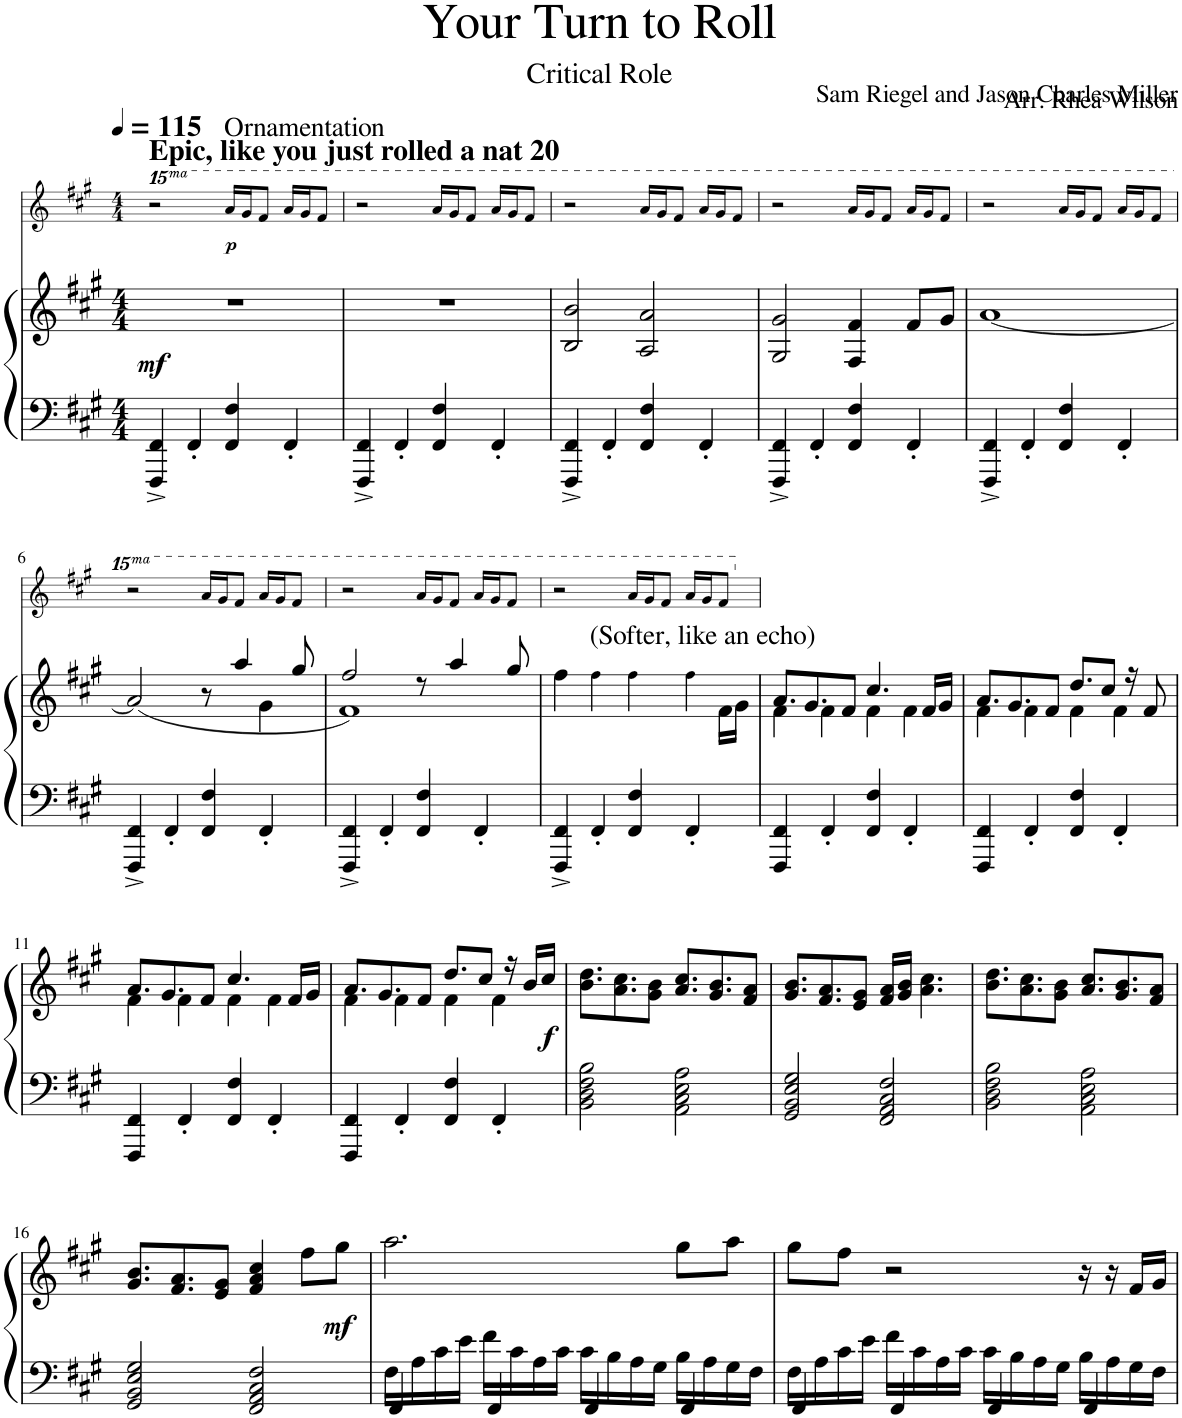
**kern	**kern	**dynam	**kern	**dynam
*part2	*part2	*part2	*part1	*part1
*staff3	*staff2	*staff2/3	*staff1	*staff1
*I"Piano	*	*	*I"Piano	*
*I'Pno	*	*	*I'Pno	*
*	*	*	*stria5	*
*clefF4	*clefG2	*	*clefG2	*
*k[f#c#g#]	*k[f#c#g#]	*	*k[f#c#g#]	*
*M4/4	*M4/4	*	*M4/4	*
*MM115	*MM115	*	*MM115	*
*	*	*	*15ma	*
=1	=1	=1	=1	=1
!	!	!	!LO:TX:a:B:t=Epic, like you just rolled a nat 20	!
!	!	!LO:DY:b	!	!
4FFF#/^ 4FF#/^	1r	mf	2r	.
4FF#'/	.	.	.	.
!	!	!	!LO:TX:a:t=Ornamentation	!
!	!	!	!	!LO:DY:b
4FF#/ 4F#/	.	.	16aaa/LL	p
.	.	.	16ggg#/J	.
.	.	.	8fff#/J	.
4FF#'/	.	.	16aaa/LL	.
.	.	.	16ggg#/J	.
.	.	.	8fff#/J	.
=2	=2	=2	=2	=2
4FFF#/^ 4FF#/^	1r	.	2r	.
4FF#'/	.	.	.	.
4FF#/ 4F#/	.	.	16aaa/LL	.
.	.	.	16ggg#/J	.
.	.	.	8fff#/J	.
4FF#'/	.	.	16aaa/LL	.
.	.	.	16ggg#/J	.
.	.	.	8fff#/J	.
=3	=3	=3	=3	=3
4FFF#/^ 4FF#/^	2B/ 2b/	.	2r	.
4FF#'/	.	.	.	.
4FF#/ 4F#/	2A/ 2a/	.	16aaa/LL	.
.	.	.	16ggg#/J	.
.	.	.	8fff#/J	.
4FF#'/	.	.	16aaa/LL	.
.	.	.	16ggg#/J	.
.	.	.	8fff#/J	.
=4	=4	=4	=4	=4
4FFF#/^ 4FF#/^	2G#/ 2g#/	.	2r	.
4FF#'/	.	.	.	.
4FF#/ 4F#/	4F#/ 4f#/	.	16aaa/LL	.
.	.	.	16ggg#/J	.
.	.	.	8fff#/J	.
4FF#'/	8f#/L	.	16aaa/LL	.
.	.	.	16ggg#/J	.
.	8g#/J	.	8fff#/J	.
=5	=5	=5	=5	=5
4FFF#/^ 4FF#/^	[1a	.	2r	.
4FF#'/	.	.	.	.
4FF#/ 4F#/	.	.	16aaa/LL	.
.	.	.	16ggg#/J	.
.	.	.	8fff#/J	.
4FF#'/	.	.	16aaa/LL	.
.	.	.	16ggg#/J	.
.	.	.	8fff#/J	.
!!LO:LB:g=z
=6	=6	=6	=6	=6
*	*^	*	*	*
4FFF#/^ 4FF#/^	(2a/]	2.ryy	.	2r	.
4FF#'/	.	.	.	.	.
4FF#/ 4F#/	8r	.	.	16aaa/LL	.
.	.	.	.	16ggg#/J	.
.	4aa/	.	.	8fff#/J	.
4FF#'/	.	4g#\	.	16aaa/LL	.
.	.	.	.	16ggg#/J	.
.	8gg#/	.	.	8fff#/J	.
=7	=7	=7	=7	=7	=7
4FFF#/^ 4FF#/^	2ff#/	1f#)	.	2r	.
4FF#'/	.	.	.	.	.
4FF#/ 4F#/	8r	.	.	16aaa/LL	.
.	.	.	.	16ggg#/J	.
.	4aa/	.	.	8fff#/J	.
4FF#'/	.	.	.	16aaa/LL	.
.	.	.	.	16ggg#/J	.
.	8gg#/	.	.	8fff#/J	.
=8	=8	=8	=8	=8	=8
*	*	*	*	*^	*
4FFF#/^ 4FF#/^	4ff#\	2..ryy	.	2r	4ryy	.
!	!	!	!	!	!LO:TX:b:t=(Softer, like an echo)	!
4FF#'/	4ff#!\	.	.	.	2.ryy	.
4FF#/ 4F#/	4ff#!\	.	.	16aaa/LL	.	.
.	.	.	.	16ggg#/J	.	.
.	.	.	.	8fff#/J	.	.
4FF#'/	4ff#!\	.	.	16aaa/LL	.	.
.	.	.	.	16ggg#/J	.	.
.	.	16f#\LL	.	8fff#/J	.	.
.	.	16g#\JJ	.	.	.	.
*	*	*	*	*v	*v	*
=9	=9	=9	=9	=9	=9
*	*	*	*	*X15ma	*
4FFF#/ 4FF#/	8.a/L	4f#\	.	1r	.
.	8.g#/	.	.	.	.
4FF#'/	.	4f#\	.	.	.
.	8f#/J	.	.	.	.
4FF#/ 4F#/	4.cc#/	4f#\	.	.	.
4FF#'/	.	4f#\	.	.	.
.	16f#/LL	.	.	.	.
.	16g#/JJ	.	.	.	.
=10	=10	=10	=10	=10	=10
4FFF#/ 4FF#/	8.a/L	4f#\	.	1r	.
.	8.g#/	.	.	.	.
4FF#'/	.	4f#\	.	.	.
.	8f#/J	.	.	.	.
4FF#/ 4F#/	8.dd/L	4f#\	.	.	.
.	8cc#/J	.	.	.	.
4FF#'/	.	4f#\	.	.	.
.	16r	.	.	.	.
.	8f#/	.	.	.	.
!!LO:LB:g=z
=11	=11	=11	=11	=11	=11
4FFF#/ 4FF#/	8.a/L	4f#\	.	1r	.
.	8.g#/	.	.	.	.
4FF#'/	.	4f#\	.	.	.
.	8f#/J	.	.	.	.
4FF#/ 4F#/	4.cc#/	4f#\	.	.	.
4FF#'/	.	4f#\	.	.	.
.	16f#/LL	.	.	.	.
.	16g#/JJ	.	.	.	.
=12	=12	=12	=12	=12	=12
4FFF#/ 4FF#/	8.a/L	4f#\	.	1r	.
.	8.g#/	.	.	.	.
4FF#'/	.	4f#\	.	.	.
.	8f#/J	.	.	.	.
4FF#/ 4F#/	8.dd/L	4f#\	.	.	.
.	8cc#/J	.	.	.	.
4FF#'/	.	4f#\	.	.	.
.	16r	.	.	.	.
.	16b/LL	.	.	.	.
!	!	!	!LO:DY:b	!	!
.	16cc#/JJ	.	f	.	.
*	*v	*v	*	*	*
=13	=13	=13	=13	=13
2BB\ 2D\ 2F#\ 2B\	8.b\ 8.dd\L	.	1r	.
.	8.a\ 8.cc#\	.	.	.
.	8g#\ 8b\J	.	.	.
2AA\ 2C#\ 2E\ 2A\	8.a/ 8.cc#/L	.	.	.
.	8.g#/ 8.b/	.	.	.
.	8f#/ 8a/J	.	.	.
=14	=14	=14	=14	=14
2GG#/ 2BB/ 2E/ 2G#/	8.g#/ 8.b/L	.	1r	.
.	8.f#/ 8.a/	.	.	.
.	8e/ 8g#/J	.	.	.
2FF#/ 2AA/ 2C#/ 2F#/	16f#/ 16a/LL	.	.	.
.	16g#/ 16b/JJ	.	.	.
.	4.a\ 4.cc#\	.	.	.
=15	=15	=15	=15	=15
2BB\ 2D\ 2F#\ 2B\	8.b\ 8.dd\L	.	1r	.
.	8.a\ 8.cc#\	.	.	.
.	8g#\ 8b\J	.	.	.
2AA\ 2C#\ 2E\ 2A\	8.a/ 8.cc#/L	.	.	.
.	8.g#/ 8.b/	.	.	.
.	8f#/ 8a/J	.	.	.
!!LO:LB:g=z
=16	=16	=16	=16	=16
2GG#/ 2BB/ 2E/ 2G#/	8.g#/ 8.b/L	.	1r	.
.	8.f#/ 8.a/	.	.	.
.	8e/ 8g#/J	.	.	.
2FF#/ 2AA/ 2C#/ 2F#/	4f#/ 4a/ 4cc#/	.	.	.
.	8ff#\L	.	.	.
!	!	!LO:DY:b	!	!
.	8gg#\J	mf	.	.
=17	=17	=17	=17	=17
*^	*	*	*	*
4FF#/	16F#\LL	2.aa\	.	1r	.
.	16A\	.	.	.	.
.	16c#\	.	.	.	.
.	16e\JJ	.	.	.	.
4FF#/	16f#\LL	.	.	.	.
.	16c#\	.	.	.	.
.	16A\	.	.	.	.
.	16c#\JJ	.	.	.	.
4FF#/	16c#\LL	.	.	.	.
.	16B\	.	.	.	.
.	16A\	.	.	.	.
.	16G#\JJ	.	.	.	.
4FF#/	16B\LL	8gg#\L	.	.	.
.	16A\	.	.	.	.
.	16G#\	8aa\J	.	.	.
.	16F#\JJ	.	.	.	.
=18	=18	=18	=18	=18	=18
4FF#/	16F#\LL	8gg#\L	.	1r	.
.	16A\	.	.	.	.
.	16c#\	8ff#\J	.	.	.
.	16e\JJ	.	.	.	.
4FF#/	16f#\LL	2r	.	.	.
.	16c#\	.	.	.	.
.	16A\	.	.	.	.
.	16c#\JJ	.	.	.	.
4FF#/	16c#\LL	.	.	.	.
.	16B\	.	.	.	.
.	16A\	.	.	.	.
.	16G#\JJ	.	.	.	.
4FF#/	16B\LL	16r	.	.	.
.	16A\	16r	.	.	.
.	16G#\	16f#/LL	.	.	.
.	16F#\JJ	16g#/JJ	.	.	.
*v	*v	*	*	*	*
=	=	=	=	=
*-	*-	*-	*-	*-
